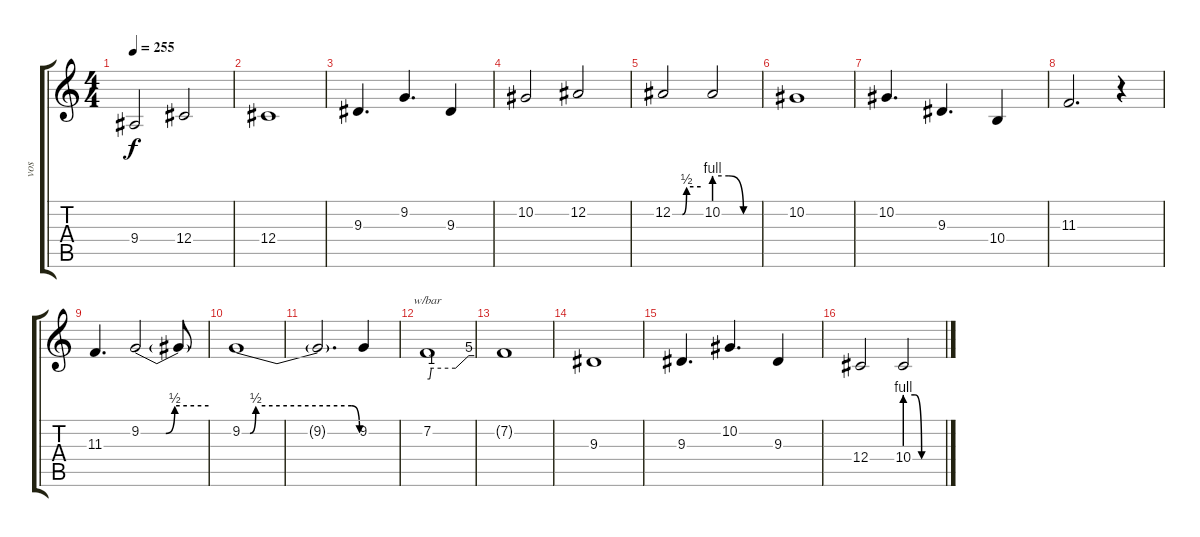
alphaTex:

\track ("vos" "vos") {instrument lead5charang}
\staff {score tabs}
\tuning (Eb4 Bb3 Gb3 Db3 Ab2 Db2) {hide}
\ts (4 4)
\tempo 255
\clef g2
\ks c
9.4.2{dy f} 12.4.2 |
12.4.1 |
9.3.4{d} 9.2.4{d} 9.3.4 |
10.2.2 12.2.2 |
12.2{be (custom 0 0 21 0 30 2 60 2)}.2 10.2{be (custom 0 4 20 4 40 0 60 0)}.2 |
10.2.1 |
10.2.4{d} 9.3.4{d} 10.4.4 |
11.3.2{d} r.4 |
11.3.4{d} 9.2{be (custom 0 0 22 0 30 2 60 2)}.2 9.2{t}.8 |
9.2{be (custom 0 0 4 0 7 2 56 2 60 0)}.1 |
9.2{t}.2{d} 9.2.4 |
7.2.1{tbe (custom default 0 0 3 0 5 4 36 4 53 20 60 20)} |
7.2{t}.1 |
9.3.1 |
9.3.4{d} 10.2.4{d} 9.3.4 |
12.4.2 10.4{be (custom 0 4 16 4 27 0 40 0 60 0)}.2
